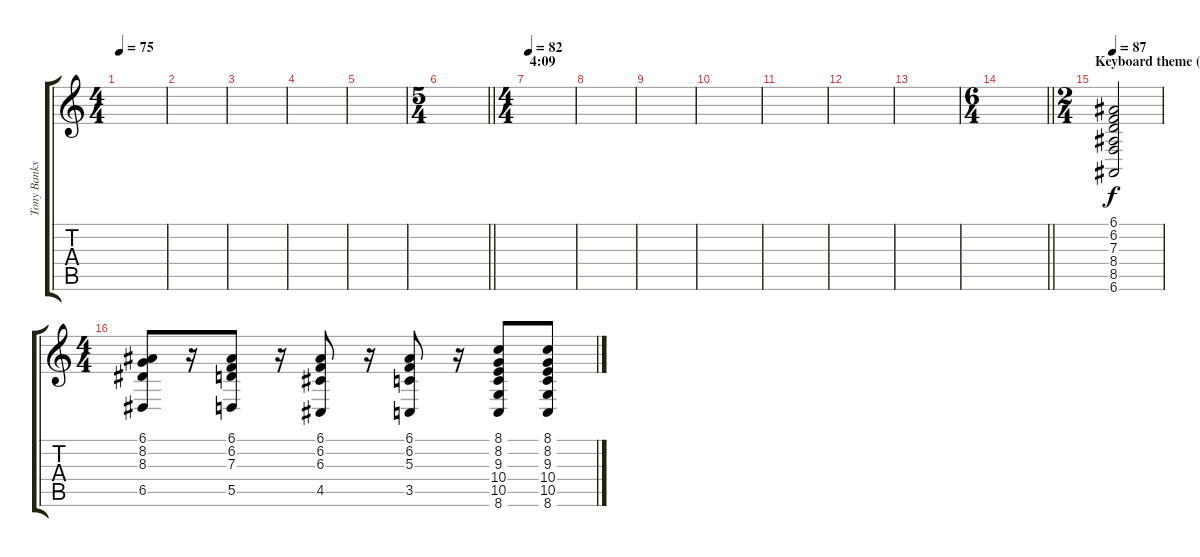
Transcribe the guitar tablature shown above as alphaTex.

\track ("Tony Banks (organ)" "Tony Banks") {instrument drawbarorgan}
\staff {score tabs}
\tuning (E4 B3 G3 D3 A2 E2) {hide}
\ts (4 4)
\tempo 75
\clef g2
\ks c
|
|
|
|
|
\ts (5 4)
\barLineRight lightlight
|
\ts (4 4)
\section ("" "4:09")
\tempo 82
|
|
|
|
|
|
|
\ts (6 4)
\barLineRight lightlight
|
\ts (2 4)
\section ("" "Keyboard theme (4:33)")
\tempo 87
(6.1 6.2 7.3 8.4 8.5 6.6).2 |
\ts (4 4)
(6.1 8.2 8.3 6.5).8 r.16 (6.1 6.2 7.3 5.5).8 r.16 (6.1 6.2 6.3 4.5).8 r.16 (6.1 6.2 5.3 3.5).8 r.16 (8.1 8.2 9.3 10.4 10.5 8.6).8 (8.1 8.2 9.3 10.4 10.5 8.6).8
